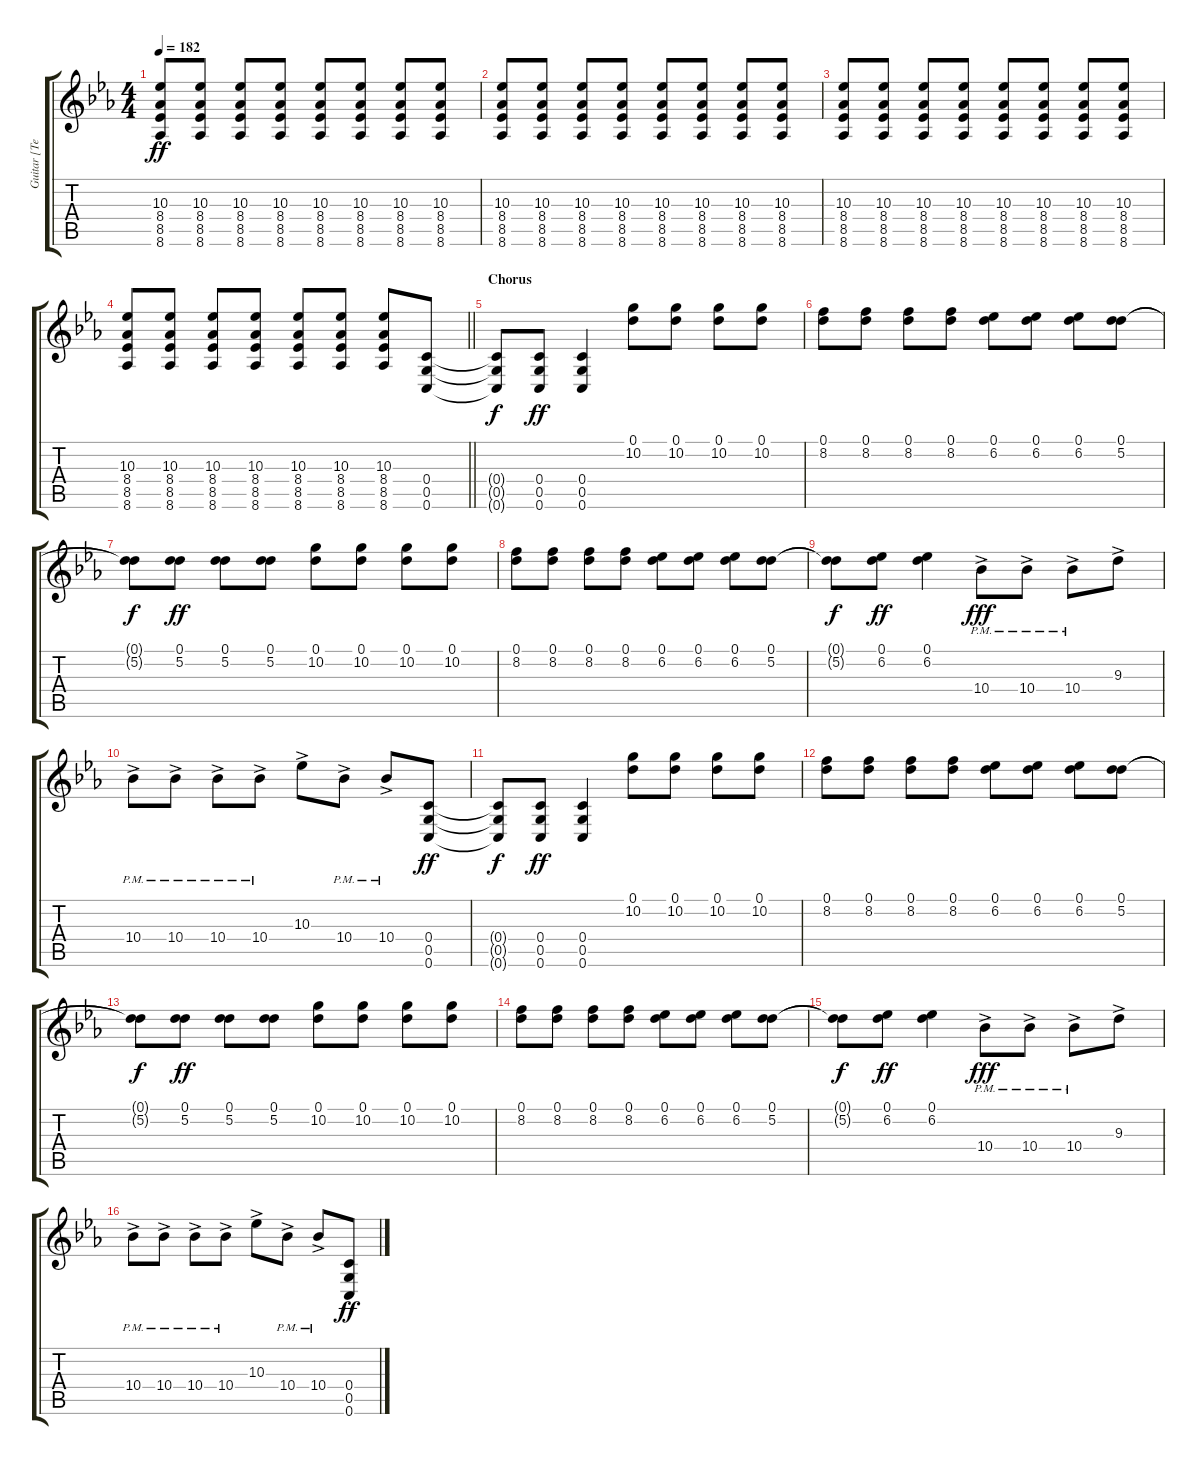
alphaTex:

\track ("Guitar [Teppei]" "Guitar [Te") {instrument distortionguitar}
\staff {score tabs}
\tuning (D4 A3 F3 C3 G2 C2) {hide}
\ts (4 4)
\tempo 182
\clef g2
\ks eb
(10.3 8.4 8.5 8.6).8{dy ff} (10.3 8.4 8.5 8.6).8 (10.3 8.4 8.5 8.6).8 (10.3 8.4 8.5 8.6).8 (10.3 8.4 8.5 8.6).8 (10.3 8.4 8.5 8.6).8 (10.3 8.4 8.5 8.6).8 (10.3 8.4 8.5 8.6).8 |
(10.3 8.4 8.5 8.6).8 (10.3 8.4 8.5 8.6).8 (10.3 8.4 8.5 8.6).8 (10.3 8.4 8.5 8.6).8 (10.3 8.4 8.5 8.6).8 (10.3 8.4 8.5 8.6).8 (10.3 8.4 8.5 8.6).8 (10.3 8.4 8.5 8.6).8 |
(10.3 8.4 8.5 8.6).8 (10.3 8.4 8.5 8.6).8 (10.3 8.4 8.5 8.6).8 (10.3 8.4 8.5 8.6).8 (10.3 8.4 8.5 8.6).8 (10.3 8.4 8.5 8.6).8 (10.3 8.4 8.5 8.6).8 (10.3 8.4 8.5 8.6).8 |
\barLineRight lightlight
(10.3 8.4 8.5 8.6).8 (10.3 8.4 8.5 8.6).8 (10.3 8.4 8.5 8.6).8 (10.3 8.4 8.5 8.6).8 (10.3 8.4 8.5 8.6).8 (10.3 8.4 8.5 8.6).8 (10.3 8.4 8.5 8.6).8 (0.4 0.5 0.6).8 |
\section ("" "Chorus")
(0.4{t} 0.5{t} 0.6{t}).8{dy f} (0.4 0.5 0.6).8{dy ff} (0.4 0.5 0.6).4 (0.1 10.2).8 (0.1 10.2).8 (0.1 10.2).8 (0.1 10.2).8 |
(0.1 8.2).8 (0.1 8.2).8 (0.1 8.2).8 (0.1 8.2).8 (0.1 6.2).8 (0.1 6.2).8 (0.1 6.2).8 (0.1 5.2).8 |
(0.1{t} 5.2{t}).8{dy f} (0.1 5.2).8{dy ff} (0.1 5.2).8 (0.1 5.2).8 (0.1 10.2).8 (0.1 10.2).8 (0.1 10.2).8 (0.1 10.2).8 |
(0.1 8.2).8 (0.1 8.2).8 (0.1 8.2).8 (0.1 8.2).8 (0.1 6.2).8 (0.1 6.2).8 (0.1 6.2).8 (0.1 5.2).8 |
(0.1{t} 5.2{t}).8{dy f} (0.1 6.2).8{dy ff} (0.1 6.2).4 10.4{ac pm}.8{dy fff} 10.4{ac pm}.8 10.4{ac pm}.8 9.3{ac}.8 |
10.4{ac pm}.8 10.4{ac pm}.8 10.4{ac pm}.8 10.4{ac pm}.8 10.3{ac}.8 10.4{ac pm}.8 10.4{ac pm}.8 (0.4 0.5 0.6).8{dy ff} |
(0.4{t} 0.5{t} 0.6{t}).8{dy f} (0.4 0.5 0.6).8{dy ff} (0.4 0.5 0.6).4 (0.1 10.2).8 (0.1 10.2).8 (0.1 10.2).8 (0.1 10.2).8 |
(0.1 8.2).8 (0.1 8.2).8 (0.1 8.2).8 (0.1 8.2).8 (0.1 6.2).8 (0.1 6.2).8 (0.1 6.2).8 (0.1 5.2).8 |
(0.1{t} 5.2{t}).8{dy f} (0.1 5.2).8{dy ff} (0.1 5.2).8 (0.1 5.2).8 (0.1 10.2).8 (0.1 10.2).8 (0.1 10.2).8 (0.1 10.2).8 |
(0.1 8.2).8 (0.1 8.2).8 (0.1 8.2).8 (0.1 8.2).8 (0.1 6.2).8 (0.1 6.2).8 (0.1 6.2).8 (0.1 5.2).8 |
(0.1{t} 5.2{t}).8{dy f} (0.1 6.2).8{dy ff} (0.1 6.2).4 10.4{ac pm}.8{dy fff} 10.4{ac pm}.8 10.4{ac pm}.8 9.3{ac}.8 |
10.4{ac pm}.8 10.4{ac pm}.8 10.4{ac pm}.8 10.4{ac pm}.8 10.3{ac}.8 10.4{ac pm}.8 10.4{ac pm}.8 (0.4 0.5 0.6).8{dy ff}
